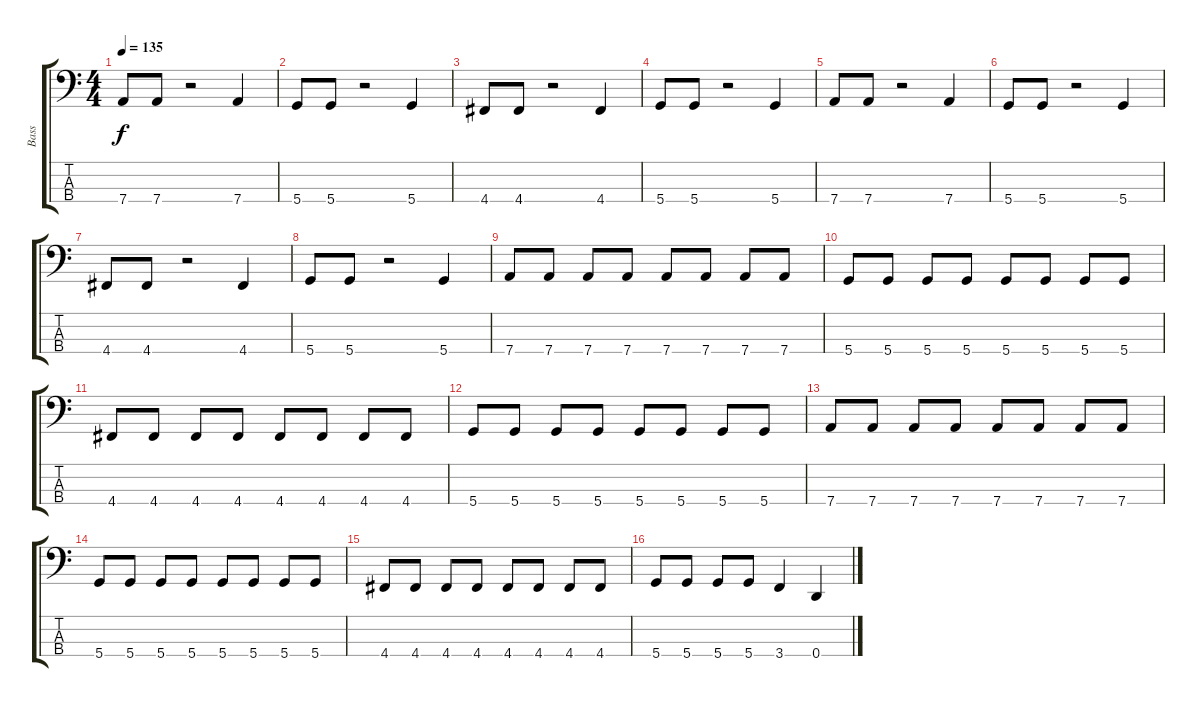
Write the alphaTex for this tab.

\track ("Bass" "Bass") {instrument electricbasspick}
\staff {score tabs}
\tuning (G2 D2 A1 D1) {hide}
\ts (4 4)
\tempo 135
\clef f4
\ks c
7.4.8{dy f} 7.4.8 r.2 7.4.4 |
5.4.8 5.4.8 r.2 5.4.4 |
4.4.8 4.4.8 r.2 4.4.4 |
5.4.8 5.4.8 r.2 5.4.4 |
7.4.8 7.4.8 r.2 7.4.4 |
5.4.8 5.4.8 r.2 5.4.4 |
4.4.8 4.4.8 r.2 4.4.4 |
5.4.8 5.4.8 r.2 5.4.4 |
7.4.8 7.4.8 7.4.8 7.4.8 7.4.8 7.4.8 7.4.8 7.4.8 |
5.4.8 5.4.8 5.4.8 5.4.8 5.4.8 5.4.8 5.4.8 5.4.8 |
4.4.8 4.4.8 4.4.8 4.4.8 4.4.8 4.4.8 4.4.8 4.4.8 |
5.4.8 5.4.8 5.4.8 5.4.8 5.4.8 5.4.8 5.4.8 5.4.8 |
7.4.8 7.4.8 7.4.8 7.4.8 7.4.8 7.4.8 7.4.8 7.4.8 |
5.4.8 5.4.8 5.4.8 5.4.8 5.4.8 5.4.8 5.4.8 5.4.8 |
4.4.8 4.4.8 4.4.8 4.4.8 4.4.8 4.4.8 4.4.8 4.4.8 |
5.4.8 5.4.8 5.4.8 5.4.8 3.4.4 0.4.4
